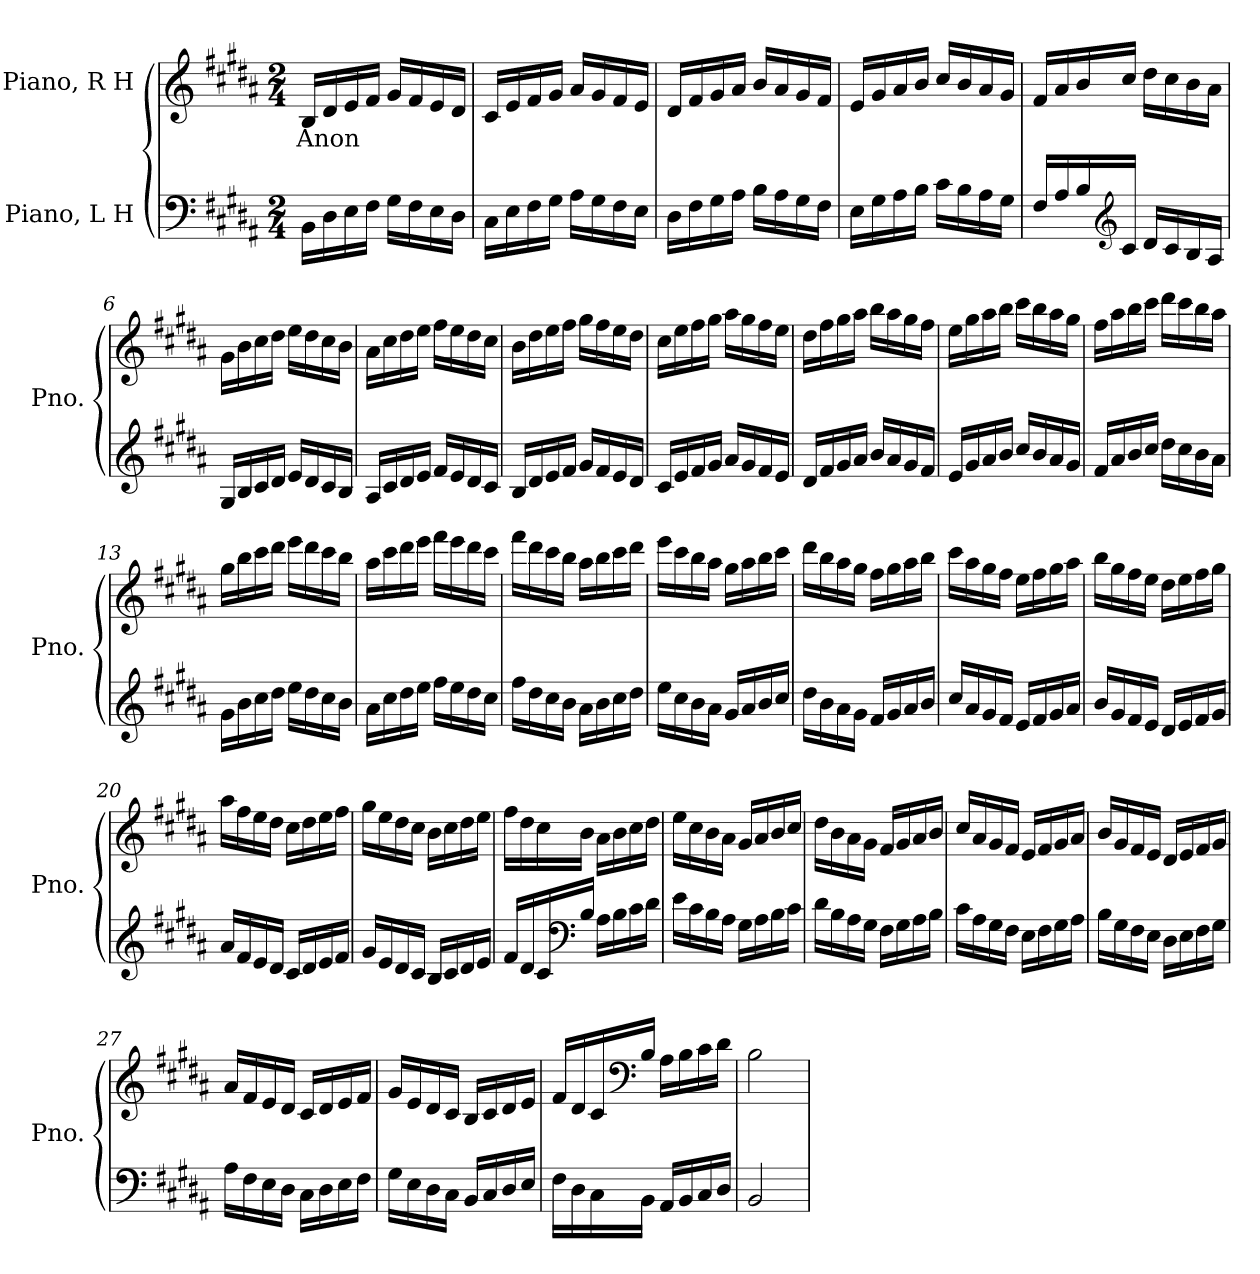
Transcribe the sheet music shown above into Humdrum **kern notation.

**kern	**kern	**text
*part2	*part1	*part1
*staff2	*staff1	*staff1
*I"Piano, L H	*I"Piano, R H	*
*I'Pno.	*I'Pno.	*
*clefF4	*clefG2	*
*k[f#c#g#d#a#]	*k[f#c#g#d#a#]	*
*M2/4	*M2/4	*
*MM60	*MM60	*
=1	=1	=1
!	!	!LO:LY:b
16BB\LL	16B/LL	Anon
16D#\	16d#/	.
16E\	16e/	.
16F#\JJ	16f#/JJ	.
16G#\LL	16g#/LL	.
16F#\	16f#/	.
16E\	16e/	.
16D#\JJ	16d#/JJ	.
=2	=2	=2
16C#\LL	16c#/LL	.
16E\	16e/	.
16F#\	16f#/	.
16G#\JJ	16g#/JJ	.
16A#\LL	16a#/LL	.
16G#\	16g#/	.
16F#\	16f#/	.
16E\JJ	16e/JJ	.
=3	=3	=3
16D#\LL	16d#/LL	.
16F#\	16f#/	.
16G#\	16g#/	.
16A#\JJ	16a#/JJ	.
16B\LL	16b/LL	.
16A#\	16a#/	.
16G#\	16g#/	.
16F#\JJ	16f#/JJ	.
=4	=4	=4
16E\LL	16e/LL	.
16G#\	16g#/	.
16A#\	16a#/	.
16B\JJ	16b/JJ	.
16c#\LL	16cc#/LL	.
16B\	16b/	.
16A#\	16a#/	.
16G#\JJ	16g#/JJ	.
!!LO:LB:g=z
=5	=5	=5
16F#/LL	16f#/LL	.
16A#/	16a#/	.
16B/	16b/	.
*clefG2	*	*
16c#/JJ	16cc#/JJ	.
16d#/LL	16dd#\LL	.
16c#/	16cc#\	.
16B/	16b\	.
16A#/JJ	16a#\JJ	.
=6	=6	=6
16G#/LL	16g#\LL	.
16B/	16b\	.
16c#/	16cc#\	.
16d#/JJ	16dd#\JJ	.
16e/LL	16ee\LL	.
16d#/	16dd#\	.
16c#/	16cc#\	.
16B/JJ	16b\JJ	.
=7	=7	=7
16A#/LL	16a#\LL	.
16c#/	16cc#\	.
16d#/	16dd#\	.
16e/JJ	16ee\JJ	.
16f#/LL	16ff#\LL	.
16e/	16ee\	.
16d#/	16dd#\	.
16c#/JJ	16cc#\JJ	.
=8	=8	=8
16B/LL	16b\LL	.
16d#/	16dd#\	.
16e/	16ee\	.
16f#/JJ	16ff#\JJ	.
16g#/LL	16gg#\LL	.
16f#/	16ff#\	.
16e/	16ee\	.
16d#/JJ	16dd#\JJ	.
!!LO:LB:g=z
=9	=9	=9
16c#/LL	16cc#\LL	.
16e/	16ee\	.
16f#/	16ff#\	.
16g#/JJ	16gg#\JJ	.
16a#/LL	16aa#\LL	.
16g#/	16gg#\	.
16f#/	16ff#\	.
16e/JJ	16ee\JJ	.
=10	=10	=10
16d#/LL	16dd#\LL	.
16f#/	16ff#\	.
16g#/	16gg#\	.
16a#/JJ	16aa#\JJ	.
16b/LL	16bb\LL	.
16a#/	16aa#\	.
16g#/	16gg#\	.
16f#/JJ	16ff#\JJ	.
=11	=11	=11
16e/LL	16ee\LL	.
16g#/	16gg#\	.
16a#/	16aa#\	.
16b/JJ	16bb\JJ	.
16cc#/LL	16ccc#\LL	.
16b/	16bb\	.
16a#/	16aa#\	.
16g#/JJ	16gg#\JJ	.
=12	=12	=12
16f#/LL	16ff#\LL	.
16a#/	16aa#\	.
16b/	16bb\	.
16cc#/JJ	16ccc#\JJ	.
16dd#\LL	16ddd#\LL	.
16cc#\	16ccc#\	.
16b\	16bb\	.
16a#\JJ	16aa#\JJ	.
!!LO:LB:g=z
=13	=13	=13
16g#\LL	16gg#\LL	.
16b\	16bb\	.
16cc#\	16ccc#\	.
16dd#\JJ	16ddd#\JJ	.
16ee\LL	16eee\LL	.
16dd#\	16ddd#\	.
16cc#\	16ccc#\	.
16b\JJ	16bb\JJ	.
=14	=14	=14
16a#\LL	16aa#\LL	.
16cc#\	16ccc#\	.
16dd#\	16ddd#\	.
16ee\JJ	16eee\JJ	.
16ff#\LL	16fff#\LL	.
16ee\	16eee\	.
16dd#\	16ddd#\	.
16cc#\JJ	16ccc#\JJ	.
=15	=15	=15
16ff#\LL	16fff#\LL	.
16dd#\	16ddd#\	.
16cc#\	16ccc#\	.
16b\JJ	16bb\JJ	.
16a#\LL	16aa#\LL	.
16b\	16bb\	.
16cc#\	16ccc#\	.
16dd#\JJ	16ddd#\JJ	.
!!LO:LB:g=z
=16	=16	=16
16ee\LL	16eee\LL	.
16cc#\	16ccc#\	.
16b\	16bb\	.
16a#\JJ	16aa#\JJ	.
16g#/LL	16gg#\LL	.
16a#/	16aa#\	.
16b/	16bb\	.
16cc#/JJ	16ccc#\JJ	.
=17	=17	=17
16dd#\LL	16ddd#\LL	.
16b\	16bb\	.
16a#\	16aa#\	.
16g#\JJ	16gg#\JJ	.
16f#/LL	16ff#\LL	.
16g#/	16gg#\	.
16a#/	16aa#\	.
16b/JJ	16bb\JJ	.
=18	=18	=18
16cc#/LL	16ccc#\LL	.
16a#/	16aa#\	.
16g#/	16gg#\	.
16f#/JJ	16ff#\JJ	.
16e/LL	16ee\LL	.
16f#/	16ff#\	.
16g#/	16gg#\	.
16a#/JJ	16aa#\JJ	.
=19	=19	=19
16b/LL	16bb\LL	.
16g#/	16gg#\	.
16f#/	16ff#\	.
16e/JJ	16ee\JJ	.
16d#/LL	16dd#\LL	.
16e/	16ee\	.
16f#/	16ff#\	.
16g#/JJ	16gg#\JJ	.
!!LO:LB:g=z
=20	=20	=20
16a#/LL	16aa#\LL	.
16f#/	16ff#\	.
16e/	16ee\	.
16d#/JJ	16dd#\JJ	.
16c#/LL	16cc#\LL	.
16d#/	16dd#\	.
16e/	16ee\	.
16f#/JJ	16ff#\JJ	.
=21	=21	=21
16g#/LL	16gg#\LL	.
16e/	16ee\	.
16d#/	16dd#\	.
16c#/JJ	16cc#\JJ	.
16B/LL	16b\LL	.
16c#/	16cc#\	.
16d#/	16dd#\	.
16e/JJ	16ee\JJ	.
=22	=22	=22
16f#/LL	16ff#\LL	.
16d#/	16dd#\	.
16c#/	16cc#\	.
*clefF4	*	*
16B/JJ	16b\JJ	.
16A#\LL	16a#\LL	.
16B\	16b\	.
16c#\	16cc#\	.
16d#\JJ	16dd#\JJ	.
=23	=23	=23
16e\LL	16ee\LL	.
16c#\	16cc#\	.
16B\	16b\	.
16A#\JJ	16a#\JJ	.
16G#\LL	16g#/LL	.
16A#\	16a#/	.
16B\	16b/	.
16c#\JJ	16cc#/JJ	.
!!LO:PB:g=z
=24	=24	=24
16d#\LL	16dd#\LL	.
16B\	16b\	.
16A#\	16a#\	.
16G#\JJ	16g#\JJ	.
16F#\LL	16f#/LL	.
16G#\	16g#/	.
16A#\	16a#/	.
16B\JJ	16b/JJ	.
=25	=25	=25
16c#\LL	16cc#/LL	.
16A#\	16a#/	.
16G#\	16g#/	.
16F#\JJ	16f#/JJ	.
16E\LL	16e/LL	.
16F#\	16f#/	.
16G#\	16g#/	.
16A#\JJ	16a#/JJ	.
=26	=26	=26
16B\LL	16b/LL	.
16G#\	16g#/	.
16F#\	16f#/	.
16E\JJ	16e/JJ	.
16D#\LL	16d#/LL	.
16E\	16e/	.
16F#\	16f#/	.
16G#\JJ	16g#/JJ	.
=27	=27	=27
16A#\LL	16a#/LL	.
16F#\	16f#/	.
16E\	16e/	.
16D#\JJ	16d#/JJ	.
16C#\LL	16c#/LL	.
16D#\	16d#/	.
16E\	16e/	.
16F#\JJ	16f#/JJ	.
!!LO:LB:g=z
=28	=28	=28
16G#\LL	16g#/LL	.
16E\	16e/	.
16D#\	16d#/	.
16C#\JJ	16c#/JJ	.
16BB/LL	16B/LL	.
16C#/	16c#/	.
16D#/	16d#/	.
16E/JJ	16e/JJ	.
=29	=29	=29
16F#\LL	16f#/LL	.
16D#\	16d#/	.
16C#\	16c#/	.
*	*clefF4	*
16BB\JJ	16B/JJ	.
16AA#/LL	16A#\LL	.
16BB/	16B\	.
16C#/	16c#\	.
16D#/JJ	16d#\JJ	.
=30	=30	=30
2BB/	2B\	.
=	=	=
*-	*-	*-
